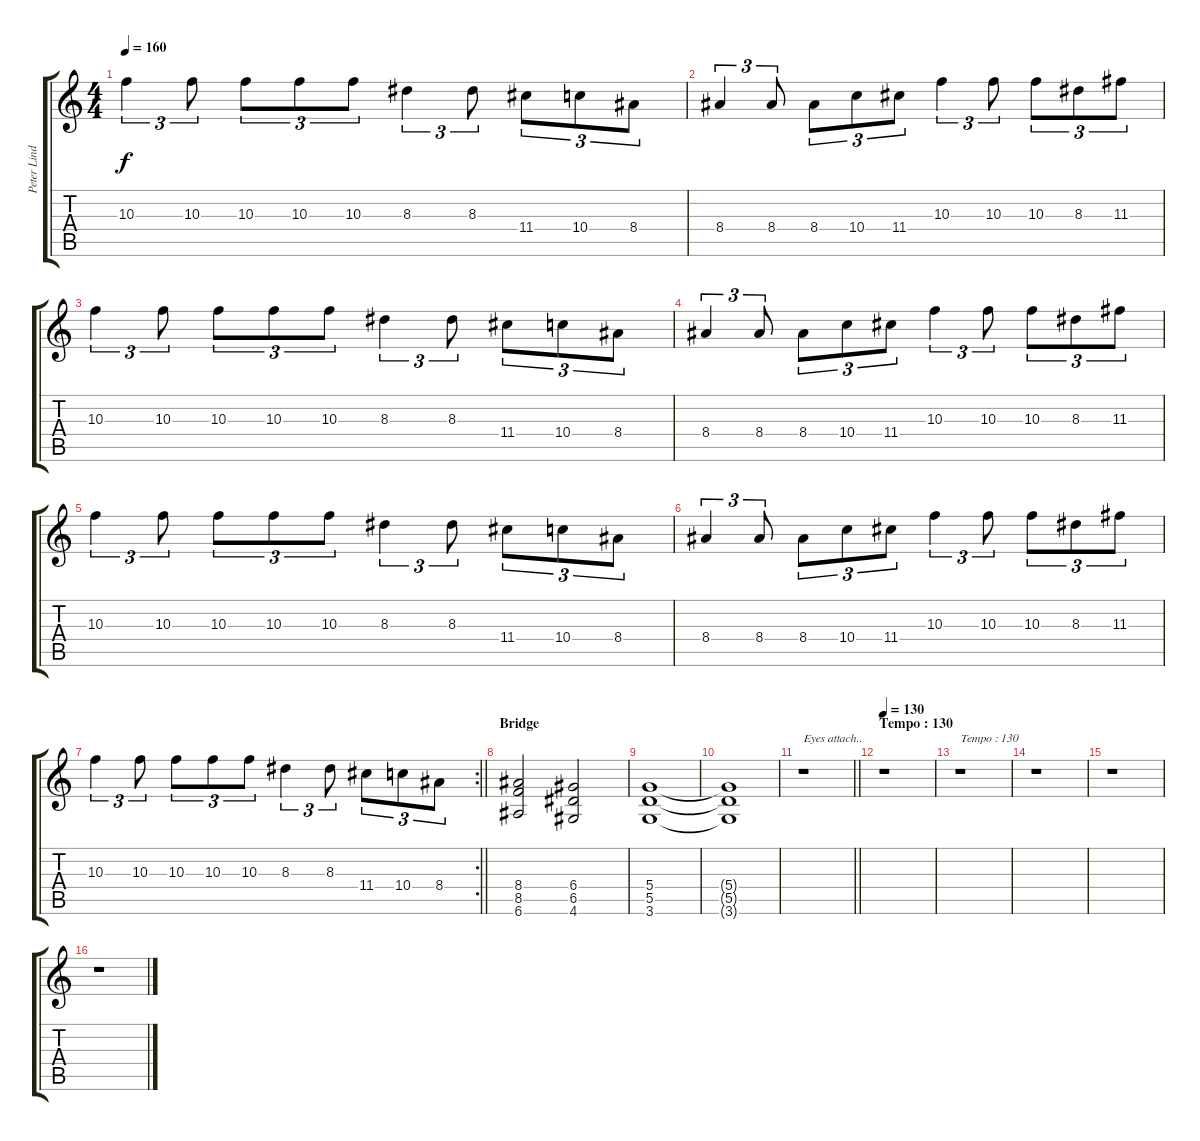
\track ("Peter Lindgren" "Peter Lind") {instrument distortionguitar}
\staff {score tabs}
\tuning (E4 B3 G3 D3 A2 E2) {hide}
\ts (4 4)
\tempo 160
\clef g2
\ks c
10.3.4{tu (3 2) dy f} 10.3.8{tu (3 2)} 10.3.8{tu (3 2)} 10.3.8{tu (3 2)} 10.3.8{tu (3 2)} 8.3.4{tu (3 2)} 8.3.8{tu (3 2)} 11.4.8{tu (3 2)} 10.4.8{tu (3 2)} 8.4.8{tu (3 2)} |
8.4.4{tu (3 2)} 8.4.8{tu (3 2)} 8.4.8{tu (3 2)} 10.4.8{tu (3 2)} 11.4.8{tu (3 2)} 10.3.4{tu (3 2)} 10.3.8{tu (3 2)} 10.3.8{tu (3 2)} 8.3.8{tu (3 2)} 11.3.8{tu (3 2)} |
10.3.4{tu (3 2)} 10.3.8{tu (3 2)} 10.3.8{tu (3 2)} 10.3.8{tu (3 2)} 10.3.8{tu (3 2)} 8.3.4{tu (3 2)} 8.3.8{tu (3 2)} 11.4.8{tu (3 2)} 10.4.8{tu (3 2)} 8.4.8{tu (3 2)} |
8.4.4{tu (3 2)} 8.4.8{tu (3 2)} 8.4.8{tu (3 2)} 10.4.8{tu (3 2)} 11.4.8{tu (3 2)} 10.3.4{tu (3 2)} 10.3.8{tu (3 2)} 10.3.8{tu (3 2)} 8.3.8{tu (3 2)} 11.3.8{tu (3 2)} |
10.3.4{tu (3 2)} 10.3.8{tu (3 2)} 10.3.8{tu (3 2)} 10.3.8{tu (3 2)} 10.3.8{tu (3 2)} 8.3.4{tu (3 2)} 8.3.8{tu (3 2)} 11.4.8{tu (3 2)} 10.4.8{tu (3 2)} 8.4.8{tu (3 2)} |
8.4.4{tu (3 2)} 8.4.8{tu (3 2)} 8.4.8{tu (3 2)} 10.4.8{tu (3 2)} 11.4.8{tu (3 2)} 10.3.4{tu (3 2)} 10.3.8{tu (3 2)} 10.3.8{tu (3 2)} 8.3.8{tu (3 2)} 11.3.8{tu (3 2)} |
\rc 2
\barLineRight lightlight
10.3.4{tu (3 2)} 10.3.8{tu (3 2)} 10.3.8{tu (3 2)} 10.3.8{tu (3 2)} 10.3.8{tu (3 2)} 8.3.4{tu (3 2)} 8.3.8{tu (3 2)} 11.4.8{tu (3 2)} 10.4.8{tu (3 2)} 8.4.8{tu (3 2)} |
\section ("" "Bridge")
(8.4 8.5 6.6).2 (6.4 6.5 4.6).2 |
(5.4 5.5 3.6).1 |
(5.4{t} 5.5{t} 3.6{t}).1 |
\barLineRight lightlight
r.1{txt "Eyes attach.."} |
\section ("" "Tempo : 130")
\tempo 130
r.1 |
r.1{txt "Tempo : 130"} |
r.1 |
r.1 |
r.1
